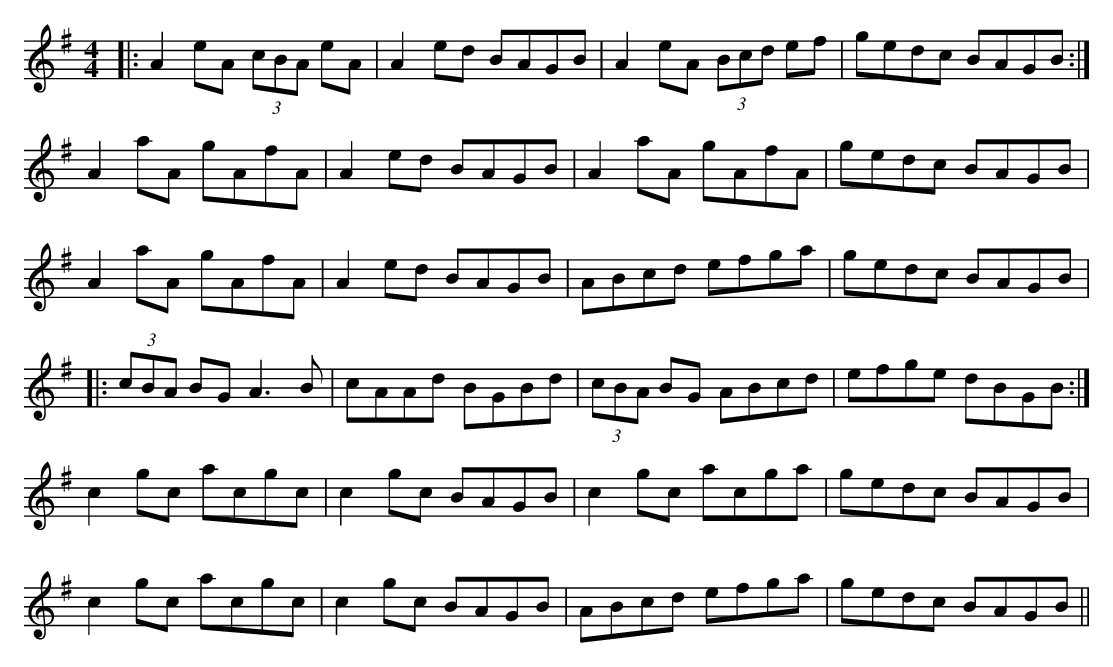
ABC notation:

X:1
M:4/4
K:Ador
|:A2 eA (3cBA eA|A2 ed BAGB|A2 eA (3Bcd ef|gedc BAGB:|
A2 aA gAfA|A2 ed BAGB|A2 aA gAfA|gedc BAGB|
A2 aA gAfA|A2 ed BAGB|ABcd efga|gedc BAGB|
|:(3cBA BG A3 B|cAAd BGBd|(3cBA BG ABcd|efge dBGB:|
c2 gc acgc|c2 gc BAGB|c2 gc acga|gedc BAGB|
c2 gc acgc|c2 gc BAGB|ABcd efga|gedc BAGB||
